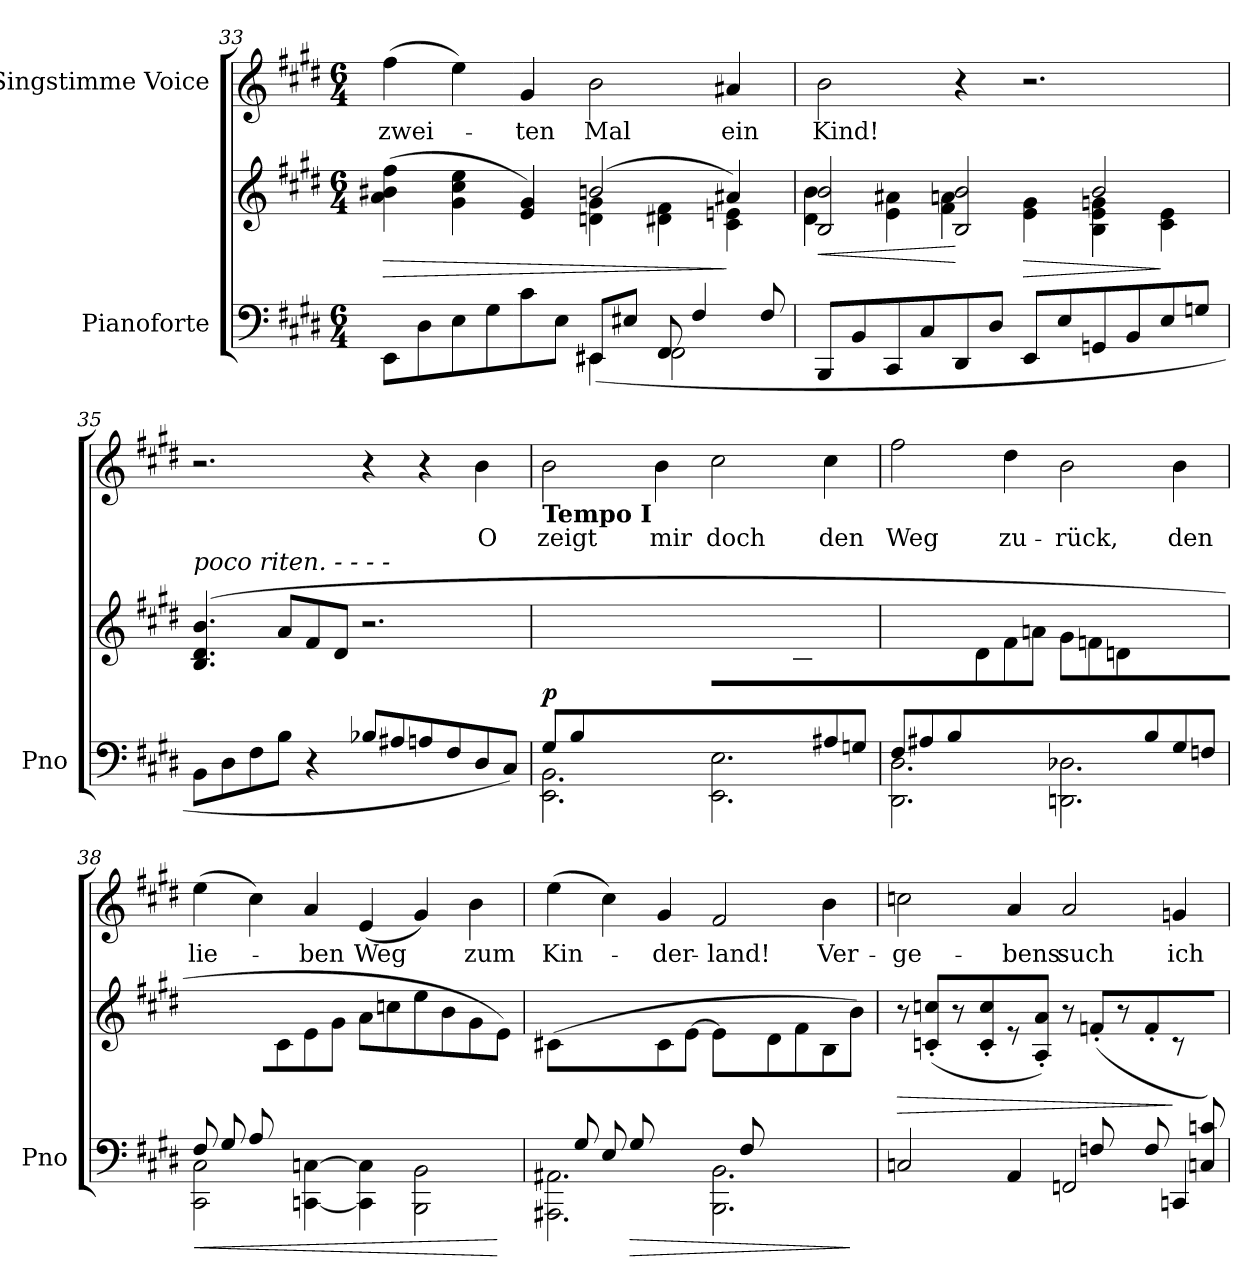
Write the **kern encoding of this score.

**kern	**kern	**dynam	**kern	**text
*part2	*part2	*part2	*part1	*part1
*staff3	*staff2	*staff2/3	*staff1	*staff1
*I"Pianoforte	*	*	*I"Singstimme Voice	*
*I'Pno	*	*	*	*
!!LO:LB:g=z
*clefF4	*clefG2	*	*clefG2	*
*k[f#c#g#d#]	*k[f#c#g#d#]	*	*k[f#c#g#d#]	*
*M6/4	*M6/4	*	*M6/4	*
=33	=33	=33	=33	=33
*^	*	*	*	*
!	!	!	!LO:HP:b	!	!LO:LY:b
*	*	*^	*	*	*
8EE\L	2.ryy	(>4a\ 4b#X\ 4ff#\	2.ryy	>	(>4ff#\	zwei-
8D#\	.	.	.	.	.	.
8E\	.	4g#\ 4cc#\ 4ee\	.	.	4ee\)	.
8G#\	.	.	.	.	.	.
!	!	!	!	!	!	!LO:LY:b
8c#\	.	4e/ 4g#/)	.	.	4g#/	-ten
8E\J	.	.	.	.	.	.
!	!	!	!	!	!	!LO:LY:b
8EE#X/L	(>4EE#\	(>2bn/	4dn\ 4g#\	.	2b\	Mal
8E#X/J	.	.	.	.	.	.
8FF#/	2FF#\	.	4d#X\ 4f#\	.	.	.
4F#/	.	.	.	.	.	.
!	!	!	!	!	!	!LO:LY:b
.	.	4a#X/)	4c#\ 4en\	]	4a#X/	ein
8F#/	.	.	.	.	.	.
*v	*v	*	*	*	*	*
=34	=34	=34	=34	=34	=34
*	*	*	*	*MM94	*
!	!	!	!LO:HP:b	!	!LO:LY:b
8BBB/L	2B/ 2b/	4d#\ 4b\	<	2b\	Kind!
8BB/	.	.	.	.	.
8CC#/	.	4e\ 4a#X\	.	.	.
8C#/	.	.	.	.	.
8DD#/	2B/ 2b/	4f#\ 4an\	[	4r	.
8D#/J	.	.	.	.	.
!	!	!	!LO:HP:b	!	!
8EE/L	.	4e\ 4g#\	>	2.r	.
8E/	.	.	.	.	.
8GGn/	2b/	4B\ 4e\ 4gn\	.	.	.
8BB/	.	.	.	.	.
8E/	.	4c#\ 4e\)	]	.	.
8Gn/J	.	.	.	.	.
*	*v	*v	*	*	*
=35	=35	=35	=35	=35
*	*	*	*MM86	*
!	!LO:TX:a:i:t=poco riten.   -        -          -           -	!	!	!
8BB\L	(>4.B/ 4.d#/ 4.b/	.	2.r	.
8D#\	.	.	.	.
8F#\	.	.	.	.
8B\J	8a/L	.	.	.
4r	8f#/	.	.	.
.	8d#/J	.	.	.
8B-X/L	2.r	.	4r	.
8A#X/	.	.	.	.
8An/	.	.	4r	.
8F#/	.	.	.	.
!	!	!	!	!LO:LY:b
8D#/	.	.	4b\	O
8C#/J)	.	.	.	.
!!LO:PB:g=z
=36	=36	=36	=36	=36
*	*	*	*MM92	*
*^	*	*	*	*
!	!	!	!	!LO:TX:b:B:t=Tempo I	!
!	!	!	!LO:DY:b	!	!LO:LY:b
8G#/L	2.EE\ 2.BB\	4ryy	p	2b\	zeigt
8B/	.	.	.	.	.
1ryy	.	8d#\	.	.	.
.	.	8e\	.	.	.
!	!	!	!	!	!LO:LY:b
.	.	8g#\	.	4b\	mir
.	.	8b\J	.	.	.
!	!	!	!	!	!LO:LY:b
.	2.EE\ 2.E\	8a#X\L	.	2cc#\	doch
.	.	8gn\	.	.	.
.	.	8e\	.	.	.
.	.	8c#\	.	.	.
!	!	!	!	!	!LO:LY:b
8A#X/	.	4ryy	.	4cc#\	den
8Gn/J	.	.	.	.	.
=37	=37	=37	=37	=37	=37
!	!	!	!	!	!LO:LY:b
8F#/L	2.DD#\ 2.D#\	4.ryy	.	2ff#\	Weg
8A#X/	.	.	.	.	.
8B/	.	.	.	.	.
2.ryy	.	8d#\	.	.	.
!	!	!	!	!	!LO:LY:b
.	.	8f#\	.	4dd#\	zu-
.	.	8an\J	.	.	.
!	!	!	!	!	!LO:LY:b
.	2.DDn\ 2.D-X\	8g#\L	.	2b\	-rück,
.	.	8fn\	.	.	.
.	.	8dn\	.	.	.
8B/	.	4.ryy	.	.	.
!	!	!	!	!	!LO:LY:b
8G#/	.	.	.	4b\	den
8Fn/J	.	.	.	.	.
=38	=38	=38	=38	=38	=38
!	!	!	!LO:HP:b=2	!	!LO:LY:b
(>8F#/L	2CC#\ 2C#\	4.ryy	<	(>4ee\	lie-
8G#/	.	.	.	.	.
8A/	.	.	.	4cc#\)	.
1ryy	.	8c#\	.	.	.
!	!	!	!	!	!LO:LY:b
.	[4CCn\ [4Cn\	8e\	.	4a/	-ben
.	.	8g#\J	.	.	.
!	!	!	!	!	!LO:LY:b
.	4CC\] 4C\]	8a\L	.	(<4e/	Weg
.	.	8ccn\	.	.	.
.	2BBB\ 2BB\	8ee\	.	4g#/)	.
.	.	8b\	.	.	.
!	!	!	!	!	!LO:LY:b
.	.	8g#\	.	4b\	zum
8ryy	.	8e\J)	[	.	.
!!LO:LB:g=z
=39	=39	=39	=39	=39	=39
*	*	*	*	*MM88	*
!	!	!	!	!	!LO:LY:b
8ryy	2.AAA#X\ 2.AA#X\	(>8c#X\L	.	(>4ee\	Kin-
8G#/	.	4.ryy	.	.	.
8E/	.	.	.	4cc#\)	.
!	!	!	!LO:HP:b=2	!	!
8G#/	.	.	>	.	.
!	!	!	!	!	!LO:LY:b
4.ryy	.	8c#\	.	4g#/	-der-
.	.	[8e\J	.	.	.
!	!	!	!	!	!LO:LY:b
.	2.BBB\ 2.BB\	8e\L]	.	2f#/	-land!
8F#/	.	8ryy	.	.	.
2ryy	.	8d#\	.	.	.
.	.	8f#\	.	.	.
*	*	*	*	*MM86	*
!	!	!	!	!	!LO:LY:b
.	.	8B\	.	4b\	Ver-
.	.	8b\J)	]	.	.
=40	=40	=40	=40	=40	=40
!	!	!	!LO:HP:b	!	!LO:LY:b
2Cn/	2..ryy	8r	>	2ccn\	-ge-
.	.	(<8cn/' 8ccn/'L	.	.	.
.	.	8r	.	.	.
.	.	8c/' 8cc/'	.	.	.
*	*	*	*	*MM74	*
!	!	!	!	!	!LO:LY:b
4AA/	.	8r	.	4a/	-bens
.	.	8A/' 8a/'J)	.	.	.
!	!	!	!	!	!LO:LY:b
2FFn/	.	8r	.	2a/	such
.	8Fn/	(>8fn'/L	.	.	.
.	8ryy	8r	.	.	.
.	8F/	8f'/	.	.	.
*	*	*	*	*MM70	*
!	!	!	!	!	!LO:LY:b
4CCn/	8ryy	8r	]	4gn/	ich
.	8Cn/ 8cn/	8Cn'/Jyy)	.	.	.
*v	*v	*	*	*	*
=	=	=	=	=
*-	*-	*-	*-	*-
